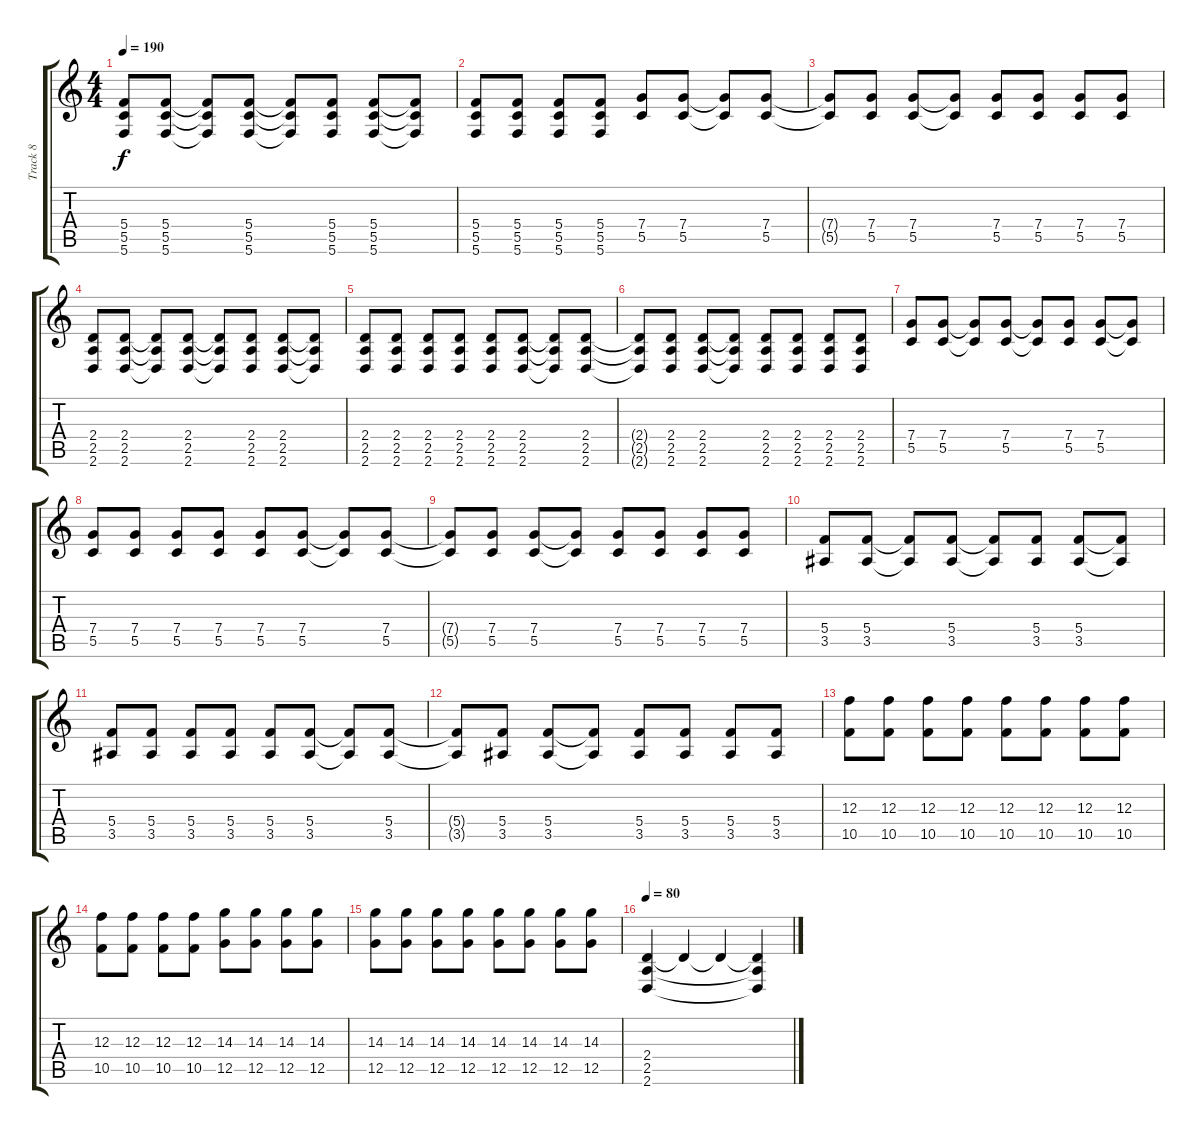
\track ("Track 8" "Track 8") {instrument distortionguitar}
\staff {score tabs}
\tuning (D4 A3 F3 C3 G2 C2) {hide}
\ts (4 4)
\tempo 190
\clef g2
\ks c
(5.4 5.5 5.6).8{dy f} (5.4 5.5 5.6).8 (5.4{t} 5.5{t} 5.6{t}).8 (5.4 5.5 5.6).8 (5.4{t} 5.5{t} 5.6{t}).8 (5.4 5.5 5.6).8 (5.4 5.5 5.6).8 (5.4{t} 5.5{t} 5.6{t}).8 |
(5.4 5.5 5.6).8 (5.4 5.5 5.6).8 (5.4 5.5 5.6).8 (5.4 5.5 5.6).8 (7.4 5.5).8 (7.4 5.5).8 (7.4{t} 5.5{t}).8 (7.4 5.5).8 |
(7.4{t} 5.5{t}).8 (7.4 5.5).8 (7.4 5.5).8 (7.4{t} 5.5{t}).8 (7.4 5.5).8 (7.4 5.5).8 (7.4 5.5).8 (7.4 5.5).8 |
(2.4 2.5 2.6).8 (2.4 2.5 2.6).8 (2.4{t} 2.5{t} 2.6{t}).8 (2.4 2.5 2.6).8 (2.4{t} 2.5{t} 2.6{t}).8 (2.4 2.5 2.6).8 (2.4 2.5 2.6).8 (2.4{t} 2.5{t} 2.6{t}).8 |
(2.4 2.5 2.6).8 (2.4 2.5 2.6).8 (2.4 2.5 2.6).8 (2.4 2.5 2.6).8 (2.4 2.5 2.6).8 (2.4 2.5 2.6).8 (2.4{t} 2.5{t} 2.6{t}).8 (2.4 2.5 2.6).8 |
(2.4{t} 2.5{t} 2.6{t}).8 (2.4 2.5 2.6).8 (2.4 2.5 2.6).8 (2.4{t} 2.5{t} 2.6{t}).8 (2.4 2.5 2.6).8 (2.4 2.5 2.6).8 (2.4 2.5 2.6).8 (2.4 2.5 2.6).8 |
(7.4 5.5).8 (7.4 5.5).8 (7.4{t} 5.5{t}).8 (7.4 5.5).8 (7.4{t} 5.5{t}).8 (7.4 5.5).8 (7.4 5.5).8 (7.4{t} 5.5{t}).8 |
(7.4 5.5).8 (7.4 5.5).8 (7.4 5.5).8 (7.4 5.5).8 (7.4 5.5).8 (7.4 5.5).8 (7.4{t} 5.5{t}).8 (7.4 5.5).8 |
(7.4{t} 5.5{t}).8 (7.4 5.5).8 (7.4 5.5).8 (7.4{t} 5.5{t}).8 (7.4 5.5).8 (7.4 5.5).8 (7.4 5.5).8 (7.4 5.5).8 |
(5.4 3.5).8 (5.4 3.5).8 (5.4{t} 3.5{t}).8 (5.4 3.5).8 (5.4{t} 3.5{t}).8 (5.4 3.5).8 (5.4 3.5).8 (5.4{t} 3.5{t}).8 |
(5.4 3.5).8 (5.4 3.5).8 (5.4 3.5).8 (5.4 3.5).8 (5.4 3.5).8 (5.4 3.5).8 (5.4{t} 3.5{t}).8 (5.4 3.5).8 |
(5.4{t} 3.5{t}).8 (5.4 3.5).8 (5.4 3.5).8 (5.4{t} 3.5{t}).8 (5.4 3.5).8 (5.4 3.5).8 (5.4 3.5).8 (5.4 3.5).8 |
(12.3 10.5).8 (12.3 10.5).8 (12.3 10.5).8 (12.3 10.5).8 (12.3 10.5).8 (12.3 10.5).8 (12.3 10.5).8 (12.3 10.5).8 |
(12.3 10.5).8 (12.3 10.5).8 (12.3 10.5).8 (12.3 10.5).8 (14.3 12.5).8 (14.3 12.5).8 (14.3 12.5).8 (14.3 12.5).8 |
(14.3 12.5).8 (14.3 12.5).8 (14.3 12.5).8 (14.3 12.5).8 (14.3 12.5).8 (14.3 12.5).8 (14.3 12.5).8 (14.3 12.5).8 |
\tempo 80
(2.4 2.5 2.6).4 2.4{t}.4 2.4{t}.4 (2.4{t} 2.5{t} 2.6{t}).4
